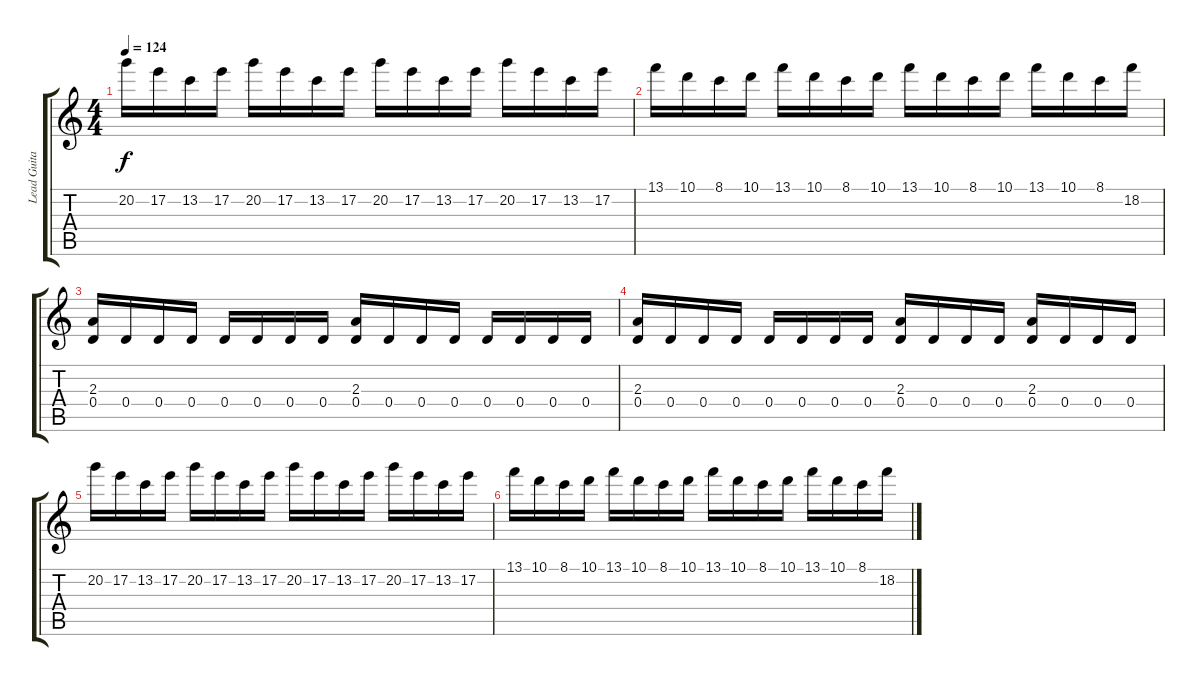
\track ("Lead Guitar" "Lead Guita") {instrument distortionguitar}
\staff {score tabs}
\tuning (E4 B3 G3 D3 A2 E2) {hide}
\ts (4 4)
\tempo 124
\clef g2
\ks c
20.2.16{dy f} 17.2.16 13.2.16 17.2.16 20.2.16 17.2.16 13.2.16 17.2.16 20.2.16 17.2.16 13.2.16 17.2.16 20.2.16 17.2.16 13.2.16 17.2.16 |
13.1.16 10.1.16 8.1.16 10.1.16 13.1.16 10.1.16 8.1.16 10.1.16 13.1.16 10.1.16 8.1.16 10.1.16 13.1.16 10.1.16 8.1.16 18.2.16 |
(2.3 0.4).16 0.4.16 0.4.16 0.4.16 0.4.16 0.4.16 0.4.16 0.4.16 (2.3 0.4).16 0.4.16 0.4.16 0.4.16 0.4.16 0.4.16 0.4.16 0.4.16 |
(2.3 0.4).16 0.4.16 0.4.16 0.4.16 0.4.16 0.4.16 0.4.16 0.4.16 (2.3 0.4).16 0.4.16 0.4.16 0.4.16 (2.3 0.4).16 0.4.16 0.4.16 0.4.16 |
20.2.16 17.2.16 13.2.16 17.2.16 20.2.16 17.2.16 13.2.16 17.2.16 20.2.16 17.2.16 13.2.16 17.2.16 20.2.16 17.2.16 13.2.16 17.2.16 |
13.1.16 10.1.16 8.1.16 10.1.16 13.1.16 10.1.16 8.1.16 10.1.16 13.1.16 10.1.16 8.1.16 10.1.16 13.1.16 10.1.16 8.1.16 18.2.16
